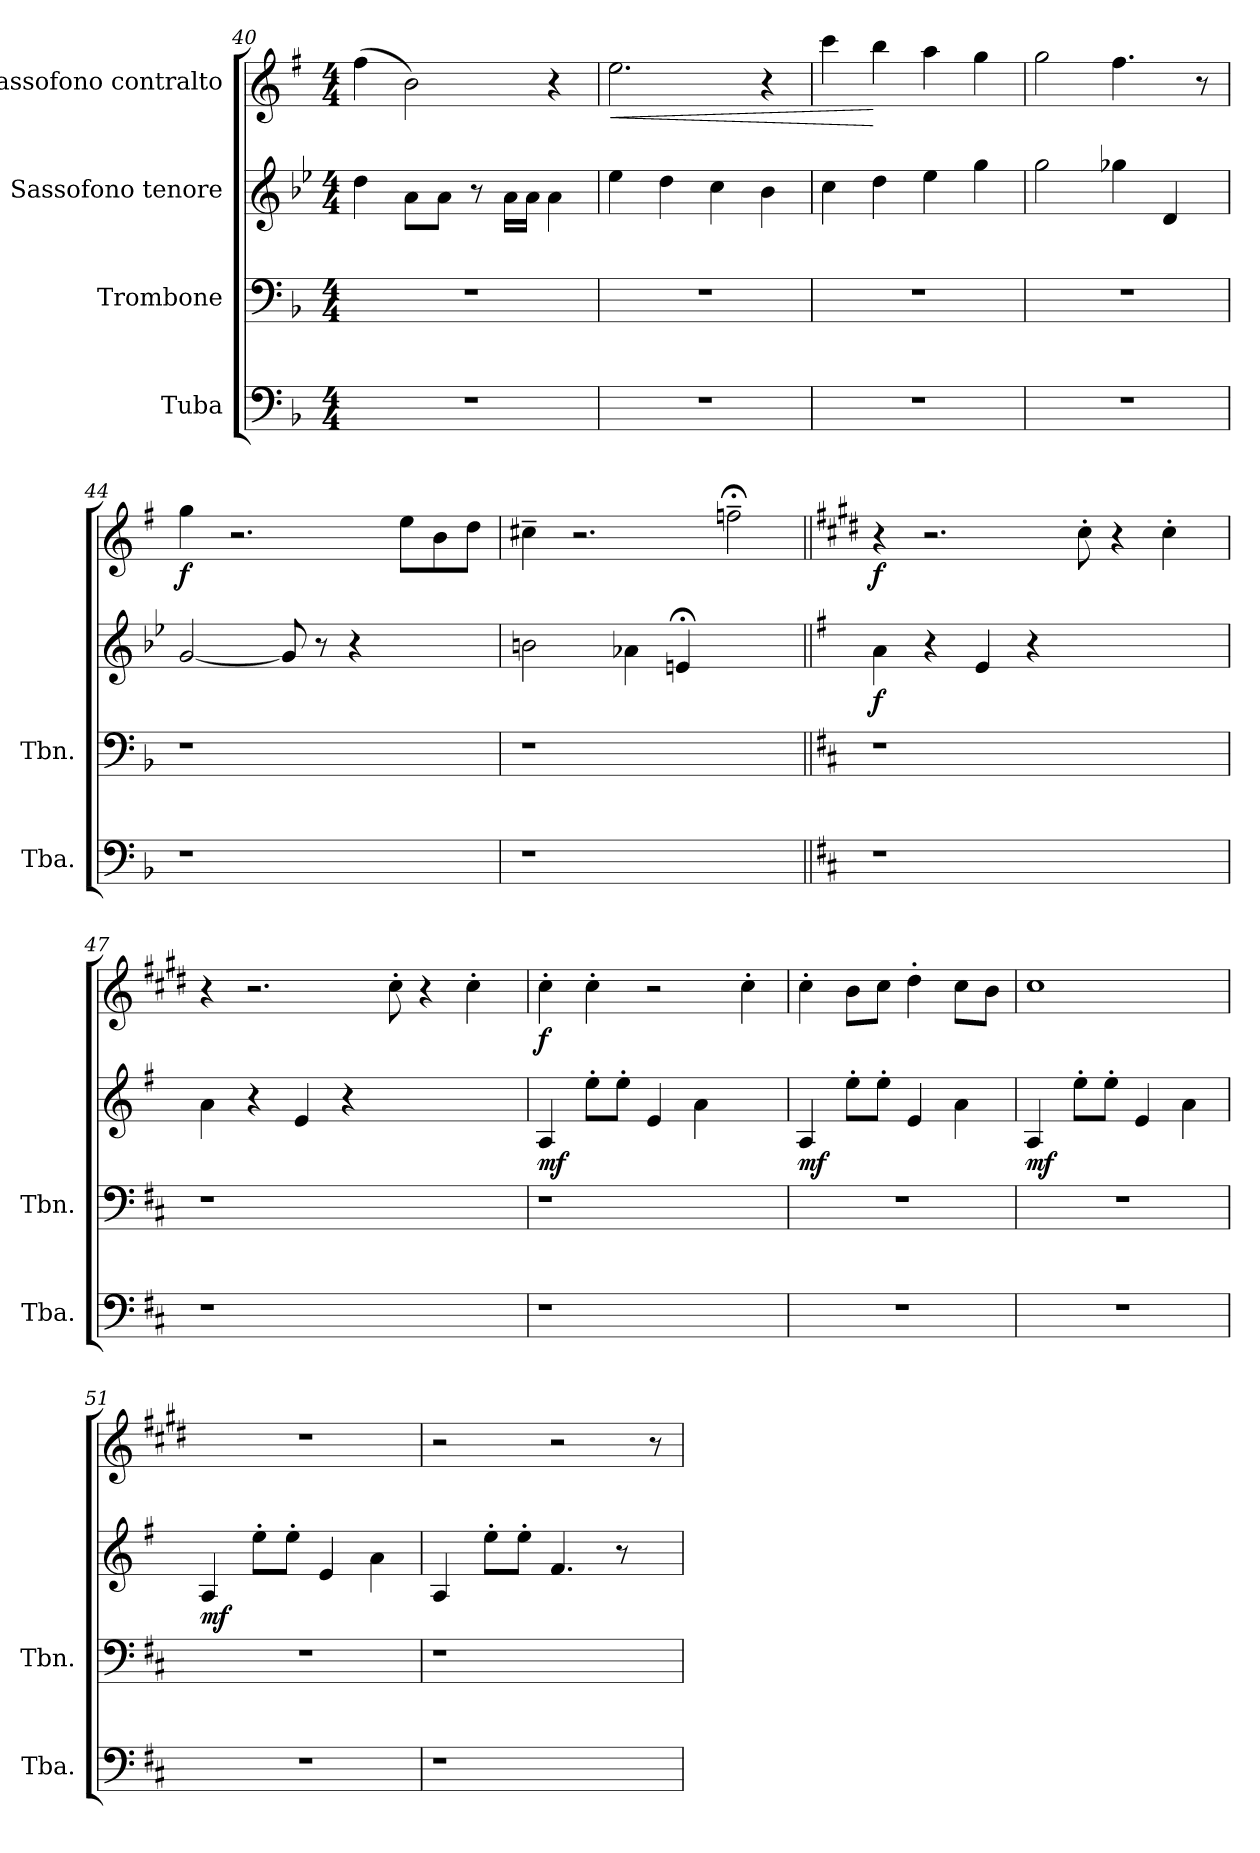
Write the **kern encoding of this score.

**kern	**kern	**kern	**dynam	**kern	**dynam
*part4	*part3	*part2	*part2	*part1	*part1
*staff4	*staff3	*staff2	*staff2	*staff1	*staff1
*I"Tuba	*I"Trombone	*I"Sassofono tenore	*	*I"Sassofono contralto	*
*I'Tba.	*I'Tbn.	*	*	*	*
*clefF4	*clefF4	*clefG2	*	*clefG2	*
*ITrd4c7	*ITrd4c7	*ITrd8c14	*	*ITrd5c9	*
*k[b-e-]	*k[b-e-]	*k[b-e-]	*	*k[b-e-]	*
*M4/4	*M4/4	*M4/4	*	*M4/4	*
=40	=40	=40	=40	=40	=40
1r	1r	4d\	.	(>4a\	.
.	.	8A\L	.	2d\)	.
.	.	8A\J	.	.	.
.	.	8r	.	.	.
.	.	16A\LL	.	.	.
.	.	16A\JJ	.	.	.
.	.	4A\	.	4r	.
!!LO:LB:g=z
=41	=41	=41	=41	=41	=41
!	!	!	!	!	!LO:HP:b
1r	1r	4e-\	.	2.g\	<
.	.	4d\	.	.	.
.	.	4c\	.	.	.
.	.	4B-\	.	4r	.
=42	=42	=42	=42	=42	=42
1r	1r	4c\	.	4ee-\	.
.	.	4d\	.	4dd\	[
.	.	4e-\	.	4cc\	.
.	.	4g\	.	(4b-\	.
=43	=43	=43	=43	=43	=43
1r	1r	2g\	.	2b-\	.
.	.	4g-X\	.	4.a\	.
.	.	4D/	.	.	.
.	.	.	.	8r	.
=44	=44	=44	=44	=44	=44
!	!	!	!	!	!LO:DY:b
1r	1r	[2G/	.	4b-\	f
.	.	.	.	2.r	.
.	.	8G/]	.	.	.
.	.	8r	.	.	.
.	.	4r	.	.	.
4.ryy	4.ryy	4.ryy	.	8g\L	.
.	.	.	.	8d\	.
.	.	.	.	8f\J	.
=45	=45	=45	=45	=45	=45
*	*	*	*	*MM60	*
*	*	*	*	*^	*
1r	1r	2Bn\	.	4en~\	2ryy	.
*	*	*	*	*MM50	*	*
.	.	.	.	2.r	.	.
*	*	*	*	*MM40	*	*
.	.	4A-X\	.	.	1ryy	.
.	.	4En;<Z/	.	.	.	.
2ryy	2ryy	2ryy	.	2a-X;<~Z\	.	.
*	*	*	*	*v	*v	*
=46||	=46||	=46||	=46||	=46||	=46||
*k[f#]	*k[f#]	*k[f#]	*	*k[f#]	*
*	*	*	*	*MM128	*
*	*	*	*	*^	*
!	!	!	!	!LO:TX:B:t=Swung 8ths	!	!
!	!	!	!	!LO:TX:a:B:t=Swung 8ths	!	!
!	!	!	!LO:DY:b	!	!	!LO:DY:b
*	*	*	*	*v	*v	*
1r	1r	4A\	f	4r	f
.	.	4r	.	2.r	.
.	.	4E/	.	.	.
.	.	4r	.	.	.
2ryy	2ryy	2ryy	.	8e'\	.
.	.	.	.	4r	.
.	.	.	.	4e'\	.
8ryy	8ryy	8ryy	.	.	.
!!LO:LB:g=z
=47	=47	=47	=47	=47	=47
1r	1r	4A\	.	4r	.
.	.	4r	.	2.r	.
.	.	4E/	.	.	.
.	.	4r	.	.	.
2ryy	2ryy	2ryy	.	8e'\	.
.	.	.	.	4r	.
.	.	.	.	4e'\	.
8ryy	8ryy	8ryy	.	.	.
=48	=48	=48	=48	=48	=48
!	!	!	!LO:DY:b	!	!LO:DY:b
1r	1r	4AA/	mf	4e'\	f
.	.	8e'\L	.	4e'\	.
.	.	8e'\J	.	.	.
.	.	4E/	.	2r	.
.	.	4A\	.	.	.
4ryy	4ryy	4ryy	.	4e'\	.
=49	=49	=49	=49	=49	=49
!	!	!	!LO:DY:b	!	!
1r	1r	4AA/	mf	4e'\	.
.	.	8e'\L	.	8d\L	.
.	.	8e'\J	.	8e\J	.
.	.	4E/	.	4f#'\	.
.	.	4A\	.	8e\L	.
.	.	.	.	8d\J	.
=50	=50	=50	=50	=50	=50
!	!	!	!LO:DY:b	!	!
1r	1r	4AA/	mf	1e	.
.	.	8e'\L	.	.	.
.	.	8e'\J	.	.	.
.	.	4E/	.	.	.
.	.	4A\	.	.	.
=51	=51	=51	=51	=51	=51
!	!	!	!LO:DY:b	!	!
1r	1r	4AA/	mf	1r	.
.	.	8e'\L	.	.	.
.	.	8e'\J	.	.	.
.	.	4E/	.	.	.
.	.	4A\	.	.	.
=52	=52	=52	=52	=52	=52
1r	1r	4AA/	.	2r	.
.	.	8e'\L	.	.	.
.	.	8e'\J	.	.	.
.	.	4.F#/	.	2r	.
.	.	8r	.	.	.
8ryy	8ryy	8ryy	.	8r	.
=	=	=	=	=	=
*-	*-	*-	*-	*-	*-
